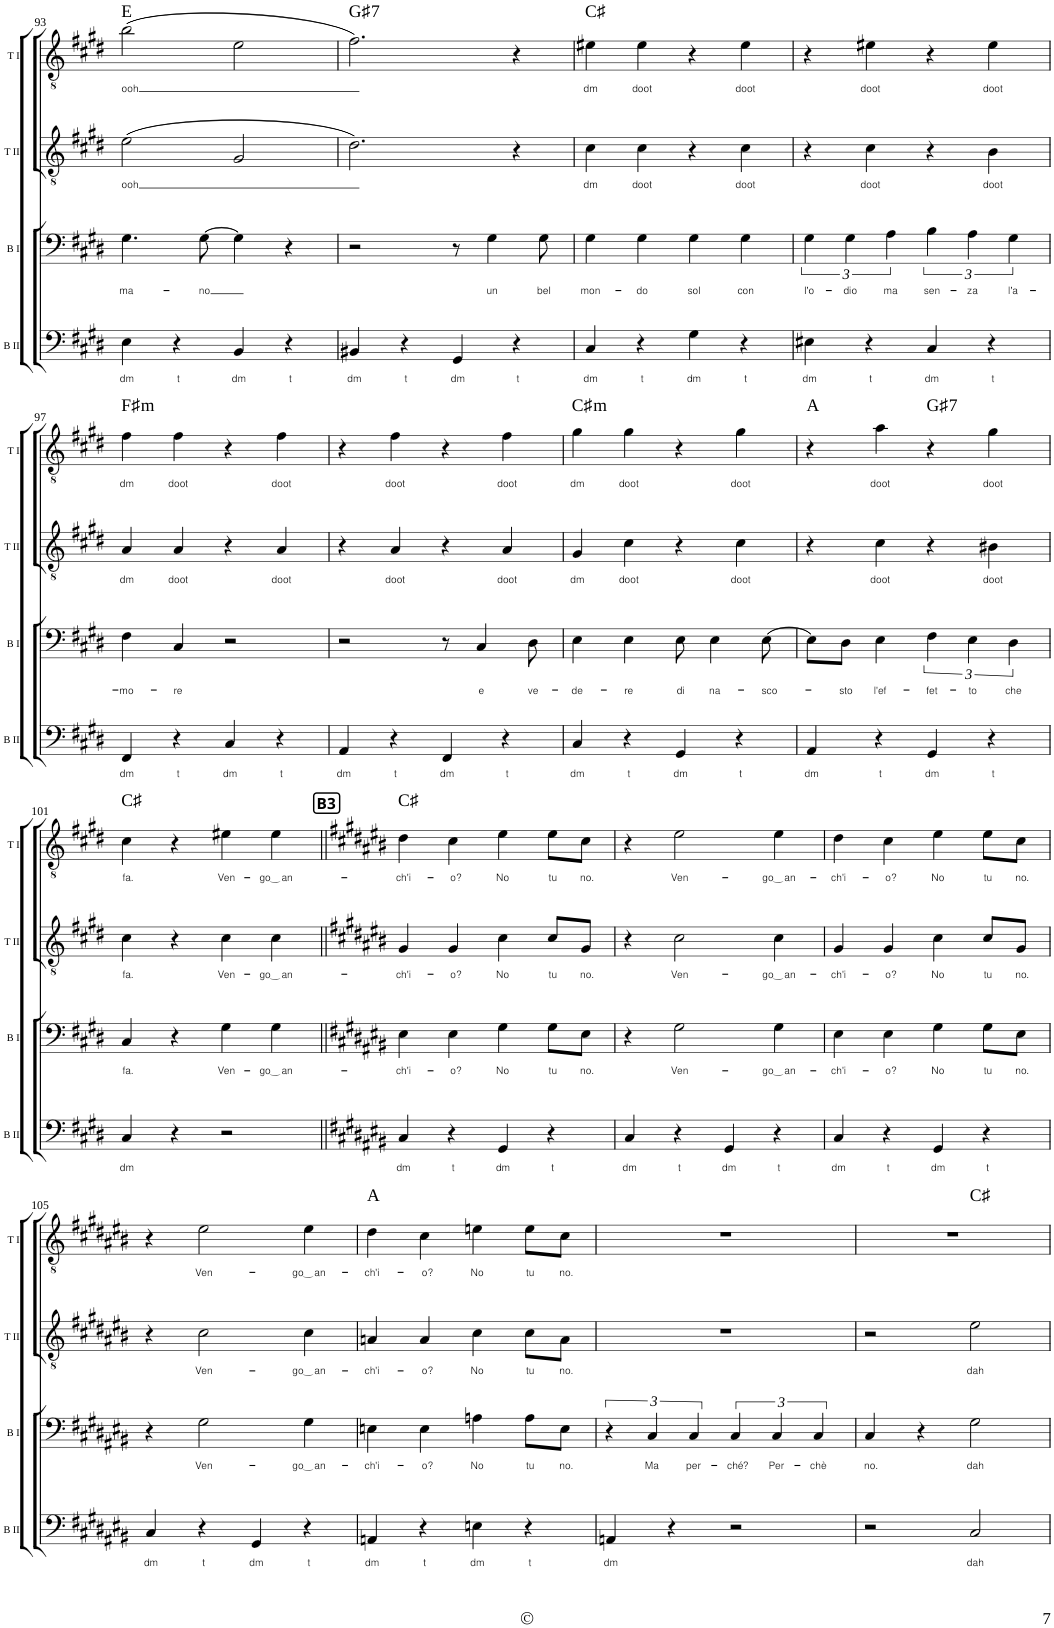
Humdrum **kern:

**kern	**text	**kern	**text	**kern	**text	**kern	**text	**harte
*part4	*part4	*part3	*part3	*part2	*part2	*part1	*part1	*part1
*staff4	*staff4	*staff3	*staff3	*staff2	*staff2	*staff1	*staff1	*
*I"Bas II	*	*I"Bass I	*	*I"Tenor II	*	*I"Tenor I	*	*
*I'B II	*	*I'B I	*	*I'T II	*	*I'T I	*	*
!!LO:PB:g=z
*clefF4	*	*clefF4	*	*clefGv2	*	*clefGv2	*	*
*k[f#c#g#d#]	*	*k[f#c#g#d#]	*	*k[f#c#g#d#]	*	*k[f#c#g#d#]	*	*
*M4/4	*	*M4/4	*	*M4/4	*	*M4/4	*	*
=93	=93	=93	=93	=93	=93	=93	=93	=93
!	!LO:LY:b	!	!LO:LY:b	!	!LO:LY:b	!	!LO:LY:b	!
4E\	dm	4.G#\	ma-	(2e\	ooh	(2b\	ooh	E:maj
!	!LO:LY:b	!	!	!	!	!	!	!
4r	t	.	.	.	.	.	.	.
!	!	!	!LO:LY:b	!	!	!	!	!
.	.	[8G#\	-no	.	.	.	.	.
!	!LO:LY:b	!	!	!	!	!	!	!
4BB/	dm	4G#\]	.	2G#/	.	2e\	.	.
!	!LO:LY:b	!	!	!	!	!	!	!
4r	t	4r	.	.	.	.	.	.
=94	=94	=94	=94	=94	=94	=94	=94	=94
!	!LO:LY:b	!	!	!	!	!	!	!LO:H:kt=7
4BB#X/	dm	2r	.	2.d#\)	.	2.f#\)	.	G#:7
!	!LO:LY:b	!	!	!	!	!	!	!
4r	t	.	.	.	.	.	.	.
!	!LO:LY:b	!	!	!	!	!	!	!
4GG#/	dm	8r	.	.	.	.	.	.
!	!	!	!LO:LY:b	!	!	!	!	!
.	.	4G#\	un	.	.	.	.	.
!	!LO:LY:b	!	!	!	!	!	!	!
4r	t	.	.	4r	.	4r	.	.
!	!	!	!LO:LY:b	!	!	!	!	!
.	.	8G#\	bel	.	.	.	.	.
=95	=95	=95	=95	=95	=95	=95	=95	=95
!	!LO:LY:b	!	!LO:LY:b	!	!LO:LY:b	!	!LO:LY:b	!
4C#/	dm	4G#\	mon-	4c#\	dm	4e#X\	dm	C#:maj
!	!LO:LY:b	!	!LO:LY:b	!	!LO:LY:b	!	!LO:LY:b	!
4r	t	4G#\	-do	4c#\	doot	4e#\	doot	.
!	!LO:LY:b	!	!LO:LY:b	!	!	!	!	!
4G#\	dm	4G#\	sol	4r	.	4r	.	.
!	!LO:LY:b	!	!LO:LY:b	!	!LO:LY:b	!	!LO:LY:b	!
4r	t	4G#\	con	4c#\	doot	4e#\	doot	.
=96	=96	=96	=96	=96	=96	=96	=96	=96
!	!LO:LY:b	!	!LO:LY:b	!	!	!	!	!
4E#X\	dm	6G#\	l'o-	4r	.	4r	.	.
!	!	!	!LO:LY:b	!	!	!	!	!
.	.	6G#\	-dio	.	.	.	.	.
!	!LO:LY:b	!	!	!	!LO:LY:b	!	!LO:LY:b	!
4r	t	.	.	4c#\	doot	4e#X\	doot	.
!	!	!	!LO:LY:b	!	!	!	!	!
.	.	6A\	ma	.	.	.	.	.
!	!LO:LY:b	!	!LO:LY:b	!	!	!	!	!
4C#/	dm	6B\	sen-	4r	.	4r	.	.
!	!	!	!LO:LY:b	!	!	!	!	!
.	.	6A\	-za	.	.	.	.	.
!	!LO:LY:b	!	!	!	!LO:LY:b	!	!LO:LY:b	!
4r	t	.	.	4B\	doot	4e#\	doot	.
!	!	!	!LO:LY:b	!	!	!	!	!
.	.	6G#\	l'a-	.	.	.	.	.
!!LO:LB:g=z
=97	=97	=97	=97	=97	=97	=97	=97	=97
!	!LO:LY:b	!	!LO:LY:b	!	!LO:LY:b	!	!LO:LY:b	!LO:H:kt=m
4FF#/	dm	4F#\	-mo-	4A/	dm	4f#\	dm	F#:min
!	!LO:LY:b	!	!LO:LY:b	!	!LO:LY:b	!	!LO:LY:b	!
4r	t	4C#/	-re	4A/	doot	4f#\	doot	.
!	!LO:LY:b	!	!	!	!	!	!	!
4C#/	dm	2r	.	4r	.	4r	.	.
!	!LO:LY:b	!	!	!	!LO:LY:b	!	!LO:LY:b	!
4r	t	.	.	4A/	doot	4f#\	doot	.
=98	=98	=98	=98	=98	=98	=98	=98	=98
!	!LO:LY:b	!	!	!	!	!	!	!
4AA/	dm	2r	.	4r	.	4r	.	.
!	!LO:LY:b	!	!	!	!LO:LY:b	!	!LO:LY:b	!
4r	t	.	.	4A/	doot	4f#\	doot	.
!	!LO:LY:b	!	!	!	!	!	!	!
4FF#/	dm	8r	.	4r	.	4r	.	.
!	!	!	!LO:LY:b	!	!	!	!	!
.	.	4C#/	e	.	.	.	.	.
!	!LO:LY:b	!	!	!	!LO:LY:b	!	!LO:LY:b	!
4r	t	.	.	4A/	doot	4f#\	doot	.
!	!	!	!LO:LY:b	!	!	!	!	!
.	.	8D#\	ve-	.	.	.	.	.
=99	=99	=99	=99	=99	=99	=99	=99	=99
!	!LO:LY:b	!	!LO:LY:b	!	!LO:LY:b	!	!LO:LY:b	!LO:H:kt=m
4C#/	dm	4E\	-de-	4G#/	dm	4g#\	dm	C#:min
!	!LO:LY:b	!	!LO:LY:b	!	!LO:LY:b	!	!LO:LY:b	!
4r	t	4E\	-re	4c#\	doot	4g#\	doot	.
!	!LO:LY:b	!	!LO:LY:b	!	!	!	!	!
4GG#/	dm	8E\	di	4r	.	4r	.	.
!	!	!	!LO:LY:b	!	!	!	!	!
.	.	4E\	na-	.	.	.	.	.
!	!LO:LY:b	!	!	!	!LO:LY:b	!	!LO:LY:b	!
4r	t	.	.	4c#\	doot	4g#\	doot	.
!	!	!	!LO:LY:b	!	!	!	!	!
.	.	[8E\	-sco-	.	.	.	.	.
=100	=100	=100	=100	=100	=100	=100	=100	=100
!	!LO:LY:b	!	!	!	!	!	!	!
4AA/	dm	8E\L]	.	4r	.	4r	.	A:maj
!	!	!	!LO:LY:b	!	!	!	!	!
.	.	8D#\J	-sto	.	.	.	.	.
!	!LO:LY:b	!	!LO:LY:b	!	!LO:LY:b	!	!LO:LY:b	!
4r	t	4E\	l'ef-	4c#\	doot	4a\	doot	.
!	!LO:LY:b	!	!LO:LY:b	!	!	!	!	!LO:H:kt=7
4GG#/	dm	6F#\	-fet-	4r	.	4r	.	G#:7
!	!	!	!LO:LY:b	!	!	!	!	!
.	.	6E\	-to	.	.	.	.	.
!	!LO:LY:b	!	!	!	!LO:LY:b	!	!LO:LY:b	!
4r	t	.	.	4B#X\	doot	4g#\	doot	.
!	!	!	!LO:LY:b	!	!	!	!	!
.	.	6D#\	che	.	.	.	.	.
!!LO:LB:g=z
=101	=101	=101	=101	=101	=101	=101	=101	=101
!	!LO:LY:b	!	!LO:LY:b	!	!LO:LY:b	!	!LO:LY:b	!
4C#/	dm	4C#/	fa.	4c#\	fa.	4c#\	fa.	C#:maj
4r	.	4r	.	4r	.	4r	.	.
!	!	!	!LO:LY:b	!	!LO:LY:b	!	!LO:LY:b	!
2r	.	4G#\	Ven-	4c#\	Ven-	4e#X\	Ven-	.
!	!	!	!LO:LY:b	!	!LO:LY:b	!	!LO:LY:b	!
.	.	4G#\	go an	4c#\	go an	4e#\	go an	.
!!LO:REH:place=s1:a:B:cj:fs=10.5:t=B3
=102||	=102||	=102||	=102||	=102||	=102||	=102||	=102||	=102||
*k[f#c#g#d#a#e#b#]	*	*k[f#c#g#d#a#e#b#]	*	*k[f#c#g#d#a#e#b#]	*	*k[f#c#g#d#a#e#b#]	*	*
!	!LO:LY:b	!	!LO:LY:b	!	!LO:LY:b	!	!LO:LY:b	!
4C#/	dm	4E#\	-ch'i-	4G#/	-ch'i-	4d#\	-ch'i-	C#:maj
!	!LO:LY:b	!	!LO:LY:b	!	!LO:LY:b	!	!LO:LY:b	!
4r	t	4E#\	-o?	4G#/	-o?	4c#\	-o?	.
!	!LO:LY:b	!	!LO:LY:b	!	!LO:LY:b	!	!LO:LY:b	!
4GG#/	dm	4G#\	No	4c#\	No	4e#\	No	.
!	!LO:LY:b	!	!LO:LY:b	!	!LO:LY:b	!	!LO:LY:b	!
4r	t	8G#\L	tu	8c#/L	tu	8e#\L	tu	.
!	!	!	!LO:LY:b	!	!LO:LY:b	!	!LO:LY:b	!
.	.	8E#\J	no.	8G#/J	no.	8c#\J	no.	.
=103	=103	=103	=103	=103	=103	=103	=103	=103
!	!LO:LY:b	!	!	!	!	!	!	!
4C#/	dm	4r	.	4r	.	4r	.	.
!	!LO:LY:b	!	!LO:LY:b	!	!LO:LY:b	!	!LO:LY:b	!
4r	t	2G#\	Ven-	2c#\	Ven-	2e#\	Ven-	.
!	!LO:LY:b	!	!	!	!	!	!	!
4GG#/	dm	.	.	.	.	.	.	.
!	!LO:LY:b	!	!LO:LY:b	!	!LO:LY:b	!	!LO:LY:b	!
4r	t	4G#\	go an	4c#\	go an	4e#\	go an	.
=104	=104	=104	=104	=104	=104	=104	=104	=104
!	!LO:LY:b	!	!LO:LY:b	!	!LO:LY:b	!	!LO:LY:b	!
4C#/	dm	4E#\	-ch'i-	4G#/	-ch'i-	4d#\	-ch'i-	.
!	!LO:LY:b	!	!LO:LY:b	!	!LO:LY:b	!	!LO:LY:b	!
4r	t	4E#\	-o?	4G#/	-o?	4c#\	-o?	.
!	!LO:LY:b	!	!LO:LY:b	!	!LO:LY:b	!	!LO:LY:b	!
4GG#/	dm	4G#\	No	4c#\	No	4e#\	No	.
!	!LO:LY:b	!	!LO:LY:b	!	!LO:LY:b	!	!LO:LY:b	!
4r	t	8G#\L	tu	8c#/L	tu	8e#\L	tu	.
!	!	!	!LO:LY:b	!	!LO:LY:b	!	!LO:LY:b	!
.	.	8E#\J	no.	8G#/J	no.	8c#\J	no.	.
!!LO:LB:g=z
=105	=105	=105	=105	=105	=105	=105	=105	=105
!	!LO:LY:b	!	!	!	!	!	!	!
4C#/	dm	4r	.	4r	.	4r	.	.
!	!LO:LY:b	!	!LO:LY:b	!	!LO:LY:b	!	!LO:LY:b	!
4r	t	2G#\	Ven-	2c#\	Ven-	2e#\	Ven-	.
!	!LO:LY:b	!	!	!	!	!	!	!
4GG#/	dm	.	.	.	.	.	.	.
!	!LO:LY:b	!	!LO:LY:b	!	!LO:LY:b	!	!LO:LY:b	!
4r	t	4G#\	go an	4c#\	go an	4e#\	go an	.
=106	=106	=106	=106	=106	=106	=106	=106	=106
!	!LO:LY:b	!	!LO:LY:b	!	!LO:LY:b	!	!LO:LY:b	!
4AAn/	dm	4En\	-ch'i-	4An/	-ch'i-	4d#\	-ch'i-	A:maj
!	!LO:LY:b	!	!LO:LY:b	!	!LO:LY:b	!	!LO:LY:b	!
4r	t	4E\	-o?	4A/	-o?	4c#\	-o?	.
!	!LO:LY:b	!	!LO:LY:b	!	!LO:LY:b	!	!LO:LY:b	!
4En\	dm	4An\	No	4c#\	No	4en\	No	.
!	!LO:LY:b	!	!LO:LY:b	!	!LO:LY:b	!	!LO:LY:b	!
4r	t	8A\L	tu	8c#\L	tu	8e\L	tu	.
!	!	!	!LO:LY:b	!	!LO:LY:b	!	!LO:LY:b	!
.	.	8E\J	no.	8A\J	no.	8c#\J	no.	.
=107	=107	=107	=107	=107	=107	=107	=107	=107
!	!LO:LY:b	!	!	!	!	!	!	!
4AAn/	dm	6r	.	1r	.	1r	.	.
!	!	!	!LO:LY:b	!	!	!	!	!
.	.	6C#/	Ma	.	.	.	.	.
4r	.	.	.	.	.	.	.	.
!	!	!	!LO:LY:b	!	!	!	!	!
.	.	6C#/	per-	.	.	.	.	.
!	!	!	!LO:LY:b	!	!	!	!	!
2r	.	6C#/	-ché?	.	.	.	.	.
!	!	!	!LO:LY:b	!	!	!	!	!
.	.	6C#/	Per-	.	.	.	.	.
!	!	!	!LO:LY:b	!	!	!	!	!
.	.	6C#/	-chè	.	.	.	.	.
=108	=108	=108	=108	=108	=108	=108	=108	=108
!	!	!	!LO:LY:b	!	!	!	!	!
*	*	*	*	*	*	*^	*	*
2r	.	4C#/	no.	2r	.	1r	2ryy	.	.
.	.	4r	.	.	.	.	.	.	.
!	!LO:LY:b	!	!LO:LY:b	!	!LO:LY:b	!	!	!	!
2C#/	dah	2G#\	dah	2e#\	dah	.	2ryy	.	C#:maj
*	*	*	*	*	*	*v	*v	*	*
=	=	=	=	=	=	=	=	=
*-	*-	*-	*-	*-	*-	*-	*-	*-
